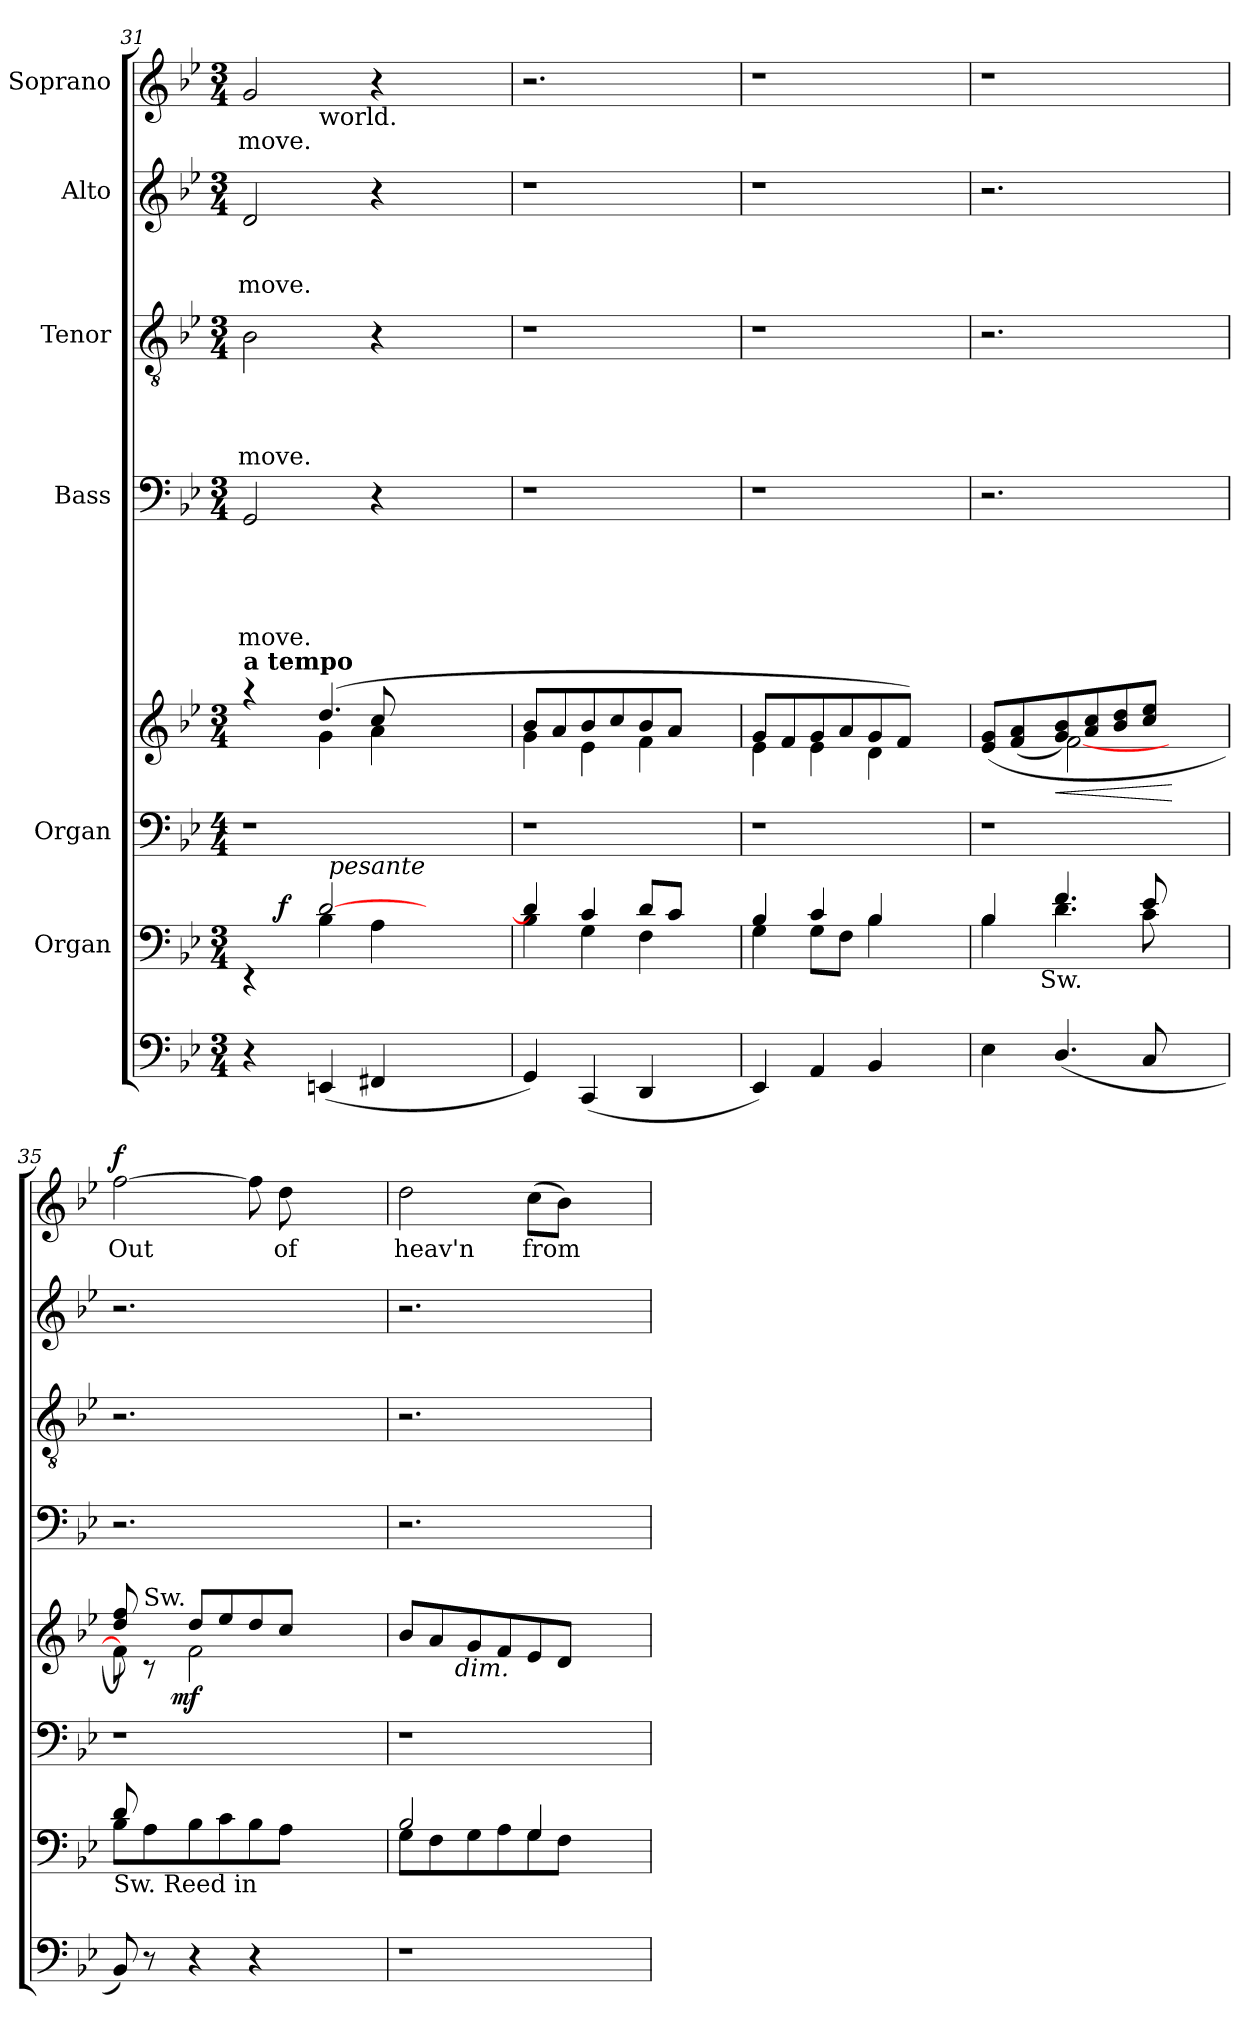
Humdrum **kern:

**kern	**kern	**dynam	**kern	**kern	**dynam	**kern	**text	**text	**text	**text	**text	**kern	**text	**text	**text	**text	**kern	**text	**text	**text	**kern	**text	**dynam
*part8	*part7	*part7	*part6	*part5	*part5	*part4	*part4	*part4	*part4	*part4	*part4	*part3	*part3	*part3	*part3	*part3	*part2	*part2	*part2	*part2	*part1	*part1	*part1
*staff8	*staff7	*staff7	*staff6	*staff5	*staff5	*staff4	*staff4	*staff4	*staff4	*staff4	*staff4	*staff3	*staff3	*staff3	*staff3	*staff3	*staff2	*staff2	*staff2	*staff2	*staff1	*staff1	*staff1
*	*I"Organ	*	*I"Organ	*	*	*I"Bass	*	*	*	*	*	*I"Tenor	*	*	*	*	*I"Alto	*	*	*	*I"Soprano	*	*
*clefF4	*clefF4	*	*clefF4	*clefG2	*	*clefF4	*	*	*	*	*	*clefGv2	*	*	*	*	*clefG2	*	*	*	*clefG2	*	*
*k[b-e-]	*k[b-e-]	*	*k[b-e-]	*k[b-e-]	*	*k[b-e-]	*	*	*	*	*	*k[b-e-]	*	*	*	*	*k[b-e-]	*	*	*	*k[b-e-]	*	*
*B-:	*B-:	*	*B-:	*B-:	*	*B-:	*	*	*	*	*	*B-:	*	*	*	*	*B-:	*	*	*	*B-:	*	*
*M3/4	*M3/4	*	*M4/4	*M3/4	*	*M3/4	*	*	*	*	*	*M3/4	*	*	*	*	*M3/4	*	*	*	*M3/4	*	*
=31	=31	=31	=31	=31	=31	=31	=31	=31	=31	=31	=31	=31	=31	=31	=31	=31	=31	=31	=31	=31	=31	=31	=31
*	*^	*	*	*^	*	*	*	*	*	*	*	*	*	*	*	*	*	*	*	*	*	*	*
*	*	*	*	*	*	*^	*	*	*	*	*	*	*	*	*	*	*	*	*	*	*	*	*	*	*
!	!	!	!	!	!	!	!	!	!	!	!	!	!	!	!	!	!	!	!	!	!	!	!	!LO:TX:a:B:t=a tempo	!	!
!	!	!	!	!	!LO:TX:a:B:t=a tempo	!	!	!	!	!	!	!	!	!	!	!	!	!	!	!	!	!	!	!	!	!
!	!LO:TX:a:t=Gt.	!	!	!	!	!	!	!	!	!	!	!	!	!	!	!	!	!	!	!	!	!	!	!	!	!
!	!	!	!	!	!	!	!	!	!	!	!	!	!	!LO:LY:b	!	!	!	!	!LO:LY:b	!	!	!	!LO:LY:b	!	!LO:LY:b	!
*	*^	*^	*	*	*	*	*	*	*	*	*	*	*	*	*	*	*	*	*	*	*	*	*	*^	*	*
4r	4ryy	4rEE	12ryy	6ryy	.	1r	4raa	4ryy	2ryy	.	2GG/	.	.	.	.	move.	2B-\	.	.	.	move.	2d/	.	.	move.	2g/	4ryy	move.	.
.	.	.	48.ryy	.	.	.	.	.	.	.	.	.	.	.	.	.	.	.	.	.	.	.	.	.	.	.	.	.	.
!	!	!	!	!	!LO:DY:a	!	!	!	!	!	!	!	!	!	!	!	!	!	!	!	!	!	!	!	!	!	!	!	!
.	.	.	3%2ryy	.	f	.	.	.	.	.	.	.	.	.	.	.	.	.	.	.	.	.	.	.	.	.	.	.	.
.	.	.	.	12ryy	.	.	.	.	.	.	.	.	.	.	.	.	.	.	.	.	.	.	.	.	.	.	.	.	.
!	!	!	!	!	!	!	!	!	!	!	!	!	!	!	!	!	!	!	!	!	!	!	!	!	!	!	!LO:TX:b:t=world.	!	!
(<4EEn/	[>2d/	4B-\	.	48ryy	.	.	(4.dd/	4g\	.	.	.	.	.	.	.	.	.	.	.	.	.	.	.	.	.	.	2.ryy	.	.
!	!	!	!	!LO:TX:a:i:t=pesante	!	!	!	!	!	!	!	!	!	!	!	!	!	!	!	!	!	!	!	!	!	!	!	!	!
.	.	.	.	3%2ryy	.	.	.	.	.	.	.	.	.	.	.	.	.	.	.	.	.	.	.	.	.	.	.	.	.
4FF#X/	.	4A\	.	.	.	.	.	4a\	8cc/	.	4r	.	.	.	.	.	4r	.	.	.	.	4r	.	.	.	4r	.	.	.
.	.	.	.	.	.	.	4ryy	.	4ryy	.	.	.	.	.	.	.	.	.	.	.	.	.	.	.	.	.	.	.	.
4ryy	4ryy	4ryy	.	.	.	.	.	4ryy	.	.	4ryy	.	.	.	.	.	4ryy	.	.	.	.	4ryy	.	.	.	4ryy	.	.	.
.	.	.	6ryy	.	.	.	.	.	.	.	.	.	.	.	.	.	.	.	.	.	.	.	.	.	.	.	.	.	.
.	.	.	.	.	.	.	8ryy	.	8ryy	.	.	.	.	.	.	.	.	.	.	.	.	.	.	.	.	.	.	.	.
.	.	.	.	24.ryy	.	.	.	.	.	.	.	.	.	.	.	.	.	.	.	.	.	.	.	.	.	.	.	.	.
.	.	.	24ryy	.	.	.	.	.	.	.	.	.	.	.	.	.	.	.	.	.	.	.	.	.	.	.	.	.	.
.	.	.	96ryy	.	.	.	.	.	.	.	.	.	.	.	.	.	.	.	.	.	.	.	.	.	.	.	.	.	.
=32	=32	=32	=32	=32	=32	=32	=32	=32	=32	=32	=32	=32	=32	=32	=32	=32	=32	=32	=32	=32	=32	=32	=32	=32	=32	=32	=32	=32	=32
!	!	!	!	!	!	!	!	!	!	!	!LO:N:vis=1	!	!	!	!	!	!LO:N:vis=1	!	!	!	!	!LO:N:vis=1	!	!	!	!LO:N:vis=1	!	!	!
*	*	*v	*v	*v	*	*	*	*v	*v	*	*	*	*	*	*	*	*	*	*	*	*	*	*	*	*	*v	*v	*	*
4GG/)	4d/]	4B-\	.	1r	8b-/L	4g\	.	2.r	.	.	.	.	.	2.r	.	.	.	.	2.r	.	.	.	2.r	.	.
.	.	.	.	.	8a/	.	.	.	.	.	.	.	.	.	.	.	.	.	.	.	.	.	.	.	.
(<4CC/	4c/	4G\	.	.	8b-/	4e-\	.	.	.	.	.	.	.	.	.	.	.	.	.	.	.	.	.	.	.
.	.	.	.	.	8cc/	.	.	.	.	.	.	.	.	.	.	.	.	.	.	.	.	.	.	.	.
4DD/	8d/L	4F\	.	.	8b-/	4f\	.	.	.	.	.	.	.	.	.	.	.	.	.	.	.	.	.	.	.
.	8c/J	.	.	.	8a/J	.	.	.	.	.	.	.	.	.	.	.	.	.	.	.	.	.	.	.	.
4ryy	4ryy	4ryy	.	.	4ryy	4ryy	.	4ryy	.	.	.	.	.	4ryy	.	.	.	.	4ryy	.	.	.	4ryy	.	.
=33	=33	=33	=33	=33	=33	=33	=33	=33	=33	=33	=33	=33	=33	=33	=33	=33	=33	=33	=33	=33	=33	=33	=33	=33	=33
!	!	!	!	!	!	!	!	!LO:N:vis=1	!	!	!	!	!	!LO:N:vis=1	!	!	!	!	!LO:N:vis=1	!	!	!	!LO:N:vis=1	!	!
4EE-/)	4B-/	4G\	.	1r	8g/L	4e-\	.	2.r	.	.	.	.	.	2.r	.	.	.	.	2.r	.	.	.	2.r	.	.
.	.	.	.	.	8f/	.	.	.	.	.	.	.	.	.	.	.	.	.	.	.	.	.	.	.	.
4AA/	4c/	8G\L	.	.	8g/	4e-\	.	.	.	.	.	.	.	.	.	.	.	.	.	.	.	.	.	.	.
.	.	8F\J	.	.	8a/	.	.	.	.	.	.	.	.	.	.	.	.	.	.	.	.	.	.	.	.
4BB-/	4B-/	4B-\	.	.	8g/	4d\	.	.	.	.	.	.	.	.	.	.	.	.	.	.	.	.	.	.	.
.	.	.	.	.	8f/J)	.	.	.	.	.	.	.	.	.	.	.	.	.	.	.	.	.	.	.	.
4ryy	4ryy	4ryy	.	.	4ryy	4ryy	.	4ryy	.	.	.	.	.	4ryy	.	.	.	.	4ryy	.	.	.	4ryy	.	.
!!LO:PB:g=z
=34	=34	=34	=34	=34	=34	=34	=34	=34	=34	=34	=34	=34	=34	=34	=34	=34	=34	=34	=34	=34	=34	=34	=34	=34	=34
!	!	!	!	!	!	!	!	!	!	!	!	!	!	!	!	!	!	!	!	!	!	!	!LO:N:vis=1	!	!
*	*	*^	*	*	*	*	*	*	*	*	*	*	*	*	*	*	*	*	*	*	*	*	*	*	*
4E-\	4B-/	4B-\	6ryy	.	1r	(>8e-/ 8g/L	4ryy	.	2.r	.	.	.	.	.	2.r	.	.	.	.	2.r	.	.	.	2.r	.	.
.	.	.	.	.	.	(<8f/ 8a/	.	.	.	.	.	.	.	.	.	.	.	.	.	.	.	.	.	.	.	.
.	.	.	24ryy	.	.	.	.	.	.	.	.	.	.	.	.	.	.	.	.	.	.	.	.	.	.	.
!	!	!	!LO:TX:b:t=Sw.	!	!	!	!	!	!	!	!	!	!	!	!	!	!	!	!	!	!	!	!	!	!	!
.	.	.	3%2ryy	.	.	.	.	.	.	.	.	.	.	.	.	.	.	.	.	.	.	.	.	.	.	.
!	!	!	!	!	!	!	!	!LO:HP:b	!	!	!	!	!	!	!	!	!	!	!	!	!	!	!	!	!	!
(<4.D/	4.f/	4.d\	.	.	.	8g/ 8b-/)	[<2f\	<	.	.	.	.	.	.	.	.	.	.	.	.	.	.	.	.	.	.
.	.	.	.	.	.	8a/ 8cc/	.	.	.	.	.	.	.	.	.	.	.	.	.	.	.	.	.	.	.	.
.	.	.	.	.	.	8b-/ 8dd/	.	.	.	.	.	.	.	.	.	.	.	.	.	.	.	.	.	.	.	.
8C/	8e-/	8c\	.	.	.	8cc/ 8ee-/J	.	.	.	.	.	.	.	.	.	.	.	.	.	.	.	.	.	.	.	.
4ryy	4ryy	4ryy	.	.	.	4ryy	4ryy	[	4ryy	.	.	.	.	.	4ryy	.	.	.	.	4ryy	.	.	.	4ryy	.	.
.	.	.	12.ryy	.	.	.	.	.	.	.	.	.	.	.	.	.	.	.	.	.	.	.	.	.	.	.
=35	=35	=35	=35	=35	=35	=35	=35	=35	=35	=35	=35	=35	=35	=35	=35	=35	=35	=35	=35	=35	=35	=35	=35	=35	=35	=35
!	!LO:TX:b:t=Sw. Reed in	!	!	!	!	!	!	!	!	!	!	!	!	!	!	!	!	!	!	!	!	!	!	!	!	!
!	!	!	!	!	!	!	!	!	!	!	!	!	!	!	!	!	!	!	!	!	!	!	!	!	!LO:LY:b	!LO:DY:a
*	*	*v	*v	*	*	*	*^	*	*	*	*	*	*	*	*	*	*	*	*	*	*	*	*	*	*	*
8BB-/)	8d/	8B-\L	.	1r	8dd/ 8ff/)	8f\]	8ryy	.	2.r	.	.	.	.	.	2.r	.	.	.	.	2.r	.	.	.	[>2ff\	Out	f
!	!	!	!	!	!LO:TX:a:t=Sw.	!	!	!	!	!	!	!	!	!	!	!	!	!	!	!	!	!	!	!	!	!
8r	4ryy	8A\	.	.	8ryy	8rc	16ryy	.	.	.	.	.	.	.	.	.	.	.	.	.	.	.	.	.	.	.
.	.	.	.	.	.	.	64ryy	.	.	.	.	.	.	.	.	.	.	.	.	.	.	.	.	.	.	.
!	!	!	!	!	!	!	!	!LO:DY:b	!	!	!	!	!	!	!	!	!	!	!	!	!	!	!	!	!	!
.	.	.	.	.	.	.	2ryy	mf	.	.	.	.	.	.	.	.	.	.	.	.	.	.	.	.	.	.
4r	.	8B-\	.	.	8dd/L	2f\	.	.	.	.	.	.	.	.	.	.	.	.	.	.	.	.	.	.	.	.
.	2ryy	8c\	.	.	8ee-/	.	.	.	.	.	.	.	.	.	.	.	.	.	.	.	.	.	.	.	.	.
4r	.	8B-\	.	.	8dd/	.	.	.	.	.	.	.	.	.	.	.	.	.	.	.	.	.	.	8ff\]	.	.
!	!	!	!	!	!	!	!	!	!	!	!	!	!	!	!	!	!	!	!	!	!	!	!	!	!LO:LY:b	!
.	.	8A\J	.	.	8cc/J	.	.	.	.	.	.	.	.	.	.	.	.	.	.	.	.	.	.	8dd\	of	.
.	.	.	.	.	.	.	4ryy	.	.	.	.	.	.	.	.	.	.	.	.	.	.	.	.	.	.	.
4ryy	.	4ryy	.	.	4ryy	4ryy	.	.	4ryy	.	.	.	.	.	4ryy	.	.	.	.	4ryy	.	.	.	4ryy	.	.
.	8ryy	.	.	.	.	.	.	.	.	.	.	.	.	.	.	.	.	.	.	.	.	.	.	.	.	.
.	.	.	.	.	.	.	32.ryy	.	.	.	.	.	.	.	.	.	.	.	.	.	.	.	.	.	.	.
=36	=36	=36	=36	=36	=36	=36	=36	=36	=36	=36	=36	=36	=36	=36	=36	=36	=36	=36	=36	=36	=36	=36	=36	=36	=36	=36
!LO:N:vis=1	!	!	!	!	!	!	!	!	!	!	!	!	!	!	!	!	!	!	!	!	!	!	!	!	!LO:LY:b	!
*	*	*	*	*	*	*v	*v	*	*	*	*	*	*	*	*	*	*	*	*	*	*	*	*	*	*	*
2.r	2B-/	8G\L	.	1r	8b-/L	8..ryy	.	2.r	.	.	.	.	.	2.r	.	.	.	.	2.r	.	.	.	2dd\	heav'n	.
.	.	8F\	.	.	8a/	.	.	.	.	.	.	.	.	.	.	.	.	.	.	.	.	.	.	.	.
!	!	!	!	!	!	!LO:TX:b:i:t=dim.	!	!	!	!	!	!	!	!	!	!	!	!	!	!	!	!	!	!	!
.	.	.	.	.	.	2ryy	.	.	.	.	.	.	.	.	.	.	.	.	.	.	.	.	.	.	.
.	.	8G\	.	.	8g/	.	.	.	.	.	.	.	.	.	.	.	.	.	.	.	.	.	.	.	.
.	.	8A\	.	.	8f/	.	.	.	.	.	.	.	.	.	.	.	.	.	.	.	.	.	.	.	.
!	!	!	!	!	!	!	!	!	!	!	!	!	!	!	!	!	!	!	!	!	!	!	!	!LO:LY:b	!
.	4G/	8G\	.	.	8e-/	.	.	.	.	.	.	.	.	.	.	.	.	.	.	.	.	.	(>8cc\L	from	.
.	.	8F\J	.	.	8d/J	.	.	.	.	.	.	.	.	.	.	.	.	.	.	.	.	.	8b-\J)	.	.
.	.	.	.	.	.	4ryy	.	.	.	.	.	.	.	.	.	.	.	.	.	.	.	.	.	.	.
4ryy	4ryy	4ryy	.	.	4ryy	.	.	4ryy	.	.	.	.	.	4ryy	.	.	.	.	4ryy	.	.	.	4ryy	.	.
.	.	.	.	.	.	32ryy	.	.	.	.	.	.	.	.	.	.	.	.	.	.	.	.	.	.	.
*	*v	*v	*	*	*v	*v	*	*	*	*	*	*	*	*	*	*	*	*	*	*	*	*	*	*	*
=	=	=	=	=	=	=	=	=	=	=	=	=	=	=	=	=	=	=	=	=	=	=	=
*-	*-	*-	*-	*-	*-	*-	*-	*-	*-	*-	*-	*-	*-	*-	*-	*-	*-	*-	*-	*-	*-	*-	*-
